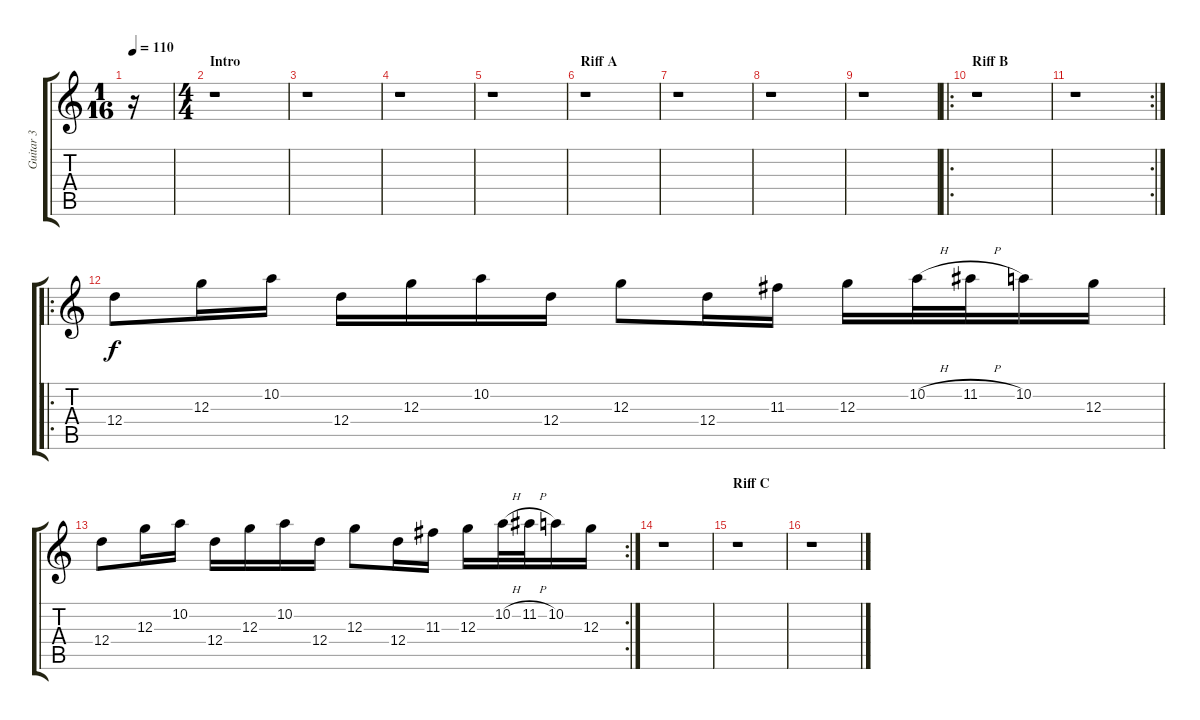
\track ("Guitar 3" "Guitar 3") {instrument overdrivenguitar}
\staff {score tabs}
\tuning (E4 B3 G3 D3 A2 E2) {hide}
\ts (1 16)
\tempo 110
\clef g2
\ks c
r.16{dy f instrument overdrivenguitar} |
\ts (4 4)
\section ("" "Intro")
r.1 |
r.1 |
r.1 |
r.1 |
\section ("" "Riff A")
r.1 |
r.1 |
r.1 |
r.1 |
\ro
\section ("" "Riff B")
r.1 |
\rc 2
r.1 |
\ro
12.4.8 12.3.16 10.2.16 12.4.16 12.3.16 10.2.16 12.4.16 12.3.8 12.4.16 11.3.16 12.3.16 10.2{h}.32 11.2{h}.32 10.2.16 12.3.16 |
\rc 2
12.4.8 12.3.16 10.2.16 12.4.16 12.3.16 10.2.16 12.4.16 12.3.8 12.4.16 11.3.16 12.3.16 10.2{h}.32 11.2{h}.32 10.2.16 12.3.16 |
r.1 |
\section ("" "Riff C")
r.1 |
r.1
